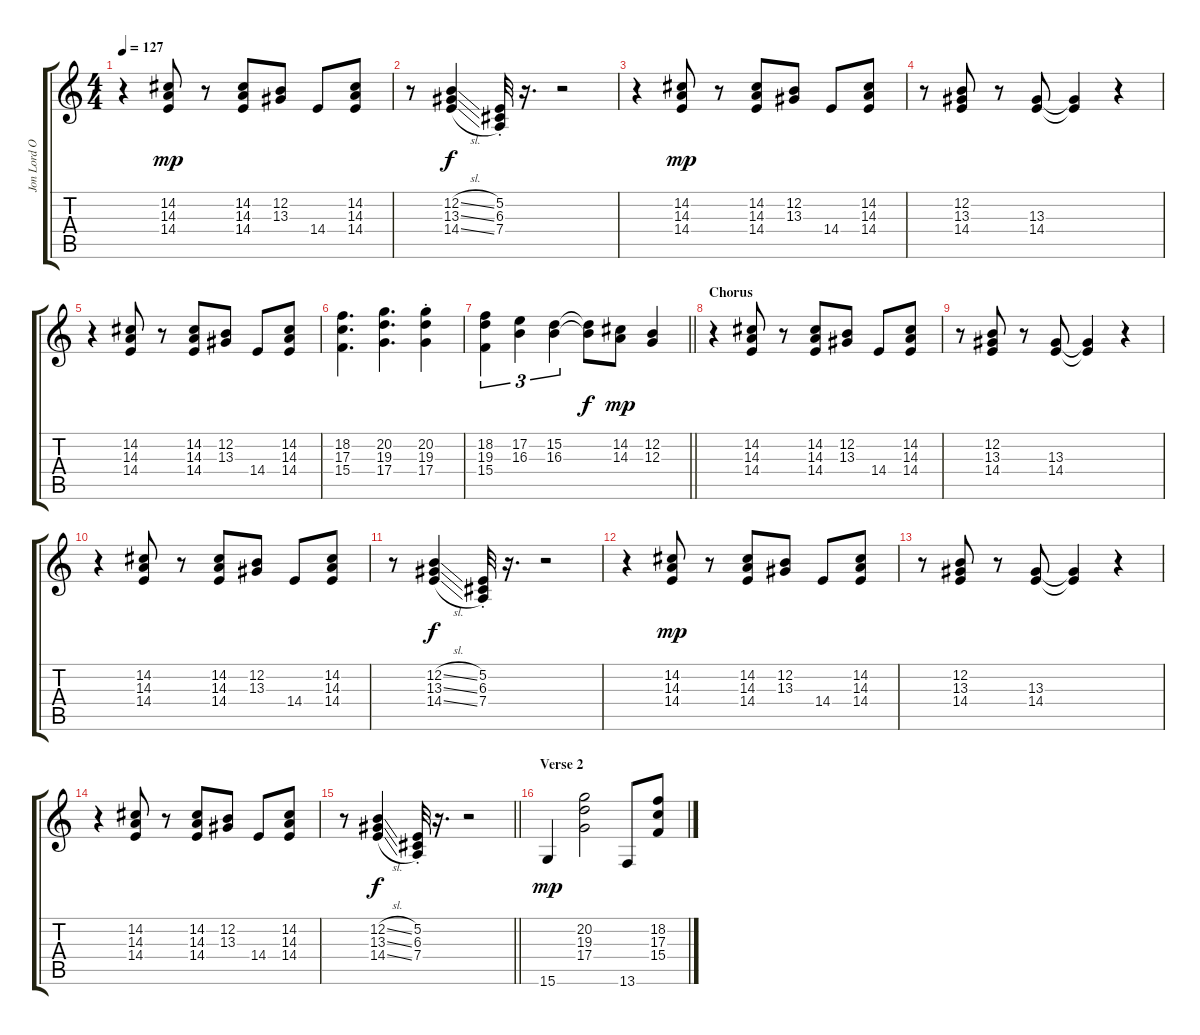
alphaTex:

\track ("Jon Lord Organ" "Jon Lord O") {instrument rockorgan}
\staff {score tabs}
\tuning (E4 B3 G3 D3 A2 E2) {hide}
\ts (4 4)
\tempo 127
\clef g2
\ks c
r.4{dy mp} (14.2 14.3 14.4).8 r.8 (14.2 14.3 14.4).8 (12.2 13.3).8 14.4.8 (14.2 14.3 14.4).8 |
r.8 (12.2{sl} 13.3{sl} 14.4{sl}).4{dy f} (5.2{st} 6.3{st} 7.4{st}).32 r.16{d} r.2 |
r.4 (14.2 14.3 14.4).8{dy mp} r.8 (14.2 14.3 14.4).8 (12.2 13.3).8 14.4.8 (14.2 14.3 14.4).8 |
r.8 (12.2 13.3 14.4).8 r.8 (13.3 14.4).8 (13.3{t} 14.4{t}).4 r.4 |
r.4 (14.2 14.3 14.4).8 r.8 (14.2 14.3 14.4).8 (12.2 13.3).8 14.4.8 (14.2 14.3 14.4).8 |
(18.2 17.3 15.4).4{d} (20.2 19.3 17.4).4{d} (20.2{st} 19.3{st} 17.4{st}).4 |
\barLineRight lightlight
(18.2 19.3 15.4).4{tu (3 2)} (17.2 16.3).4{tu (3 2)} (15.2 16.3).4{tu (3 2)} (15.2{t} 16.3{t}).8{dy f} (14.2 14.3).8{dy mp} (12.2 12.3).4 |
\section ("" "Chorus")
r.4{volume 4} (14.2 14.3 14.4).8 r.8 (14.2 14.3 14.4).8 (12.2 13.3).8 14.4.8 (14.2 14.3 14.4).8 |
r.8 (12.2 13.3 14.4).8 r.8 (13.3 14.4).8 (13.3{t} 14.4{t}).4 r.4 |
r.4 (14.2 14.3 14.4).8 r.8 (14.2 14.3 14.4).8 (12.2 13.3).8 14.4.8 (14.2 14.3 14.4).8 |
r.8 (12.2{sl} 13.3{sl} 14.4{sl}).4{dy f} (5.2{st} 6.3{st} 7.4{st}).32 r.16{d} r.2 |
r.4 (14.2 14.3 14.4).8{dy mp} r.8 (14.2 14.3 14.4).8 (12.2 13.3).8 14.4.8 (14.2 14.3 14.4).8 |
r.8 (12.2 13.3 14.4).8 r.8 (13.3 14.4).8 (13.3{t} 14.4{t}).4 r.4 |
r.4 (14.2 14.3 14.4).8 r.8 (14.2 14.3 14.4).8 (12.2 13.3).8 14.4.8 (14.2 14.3 14.4).8 |
\barLineRight lightlight
r.8 (12.2{sl} 13.3{sl} 14.4{sl}).4{dy f} (5.2{st} 6.3{st} 7.4{st}).32 r.16{d} r.2 |
\section ("" "Verse 2")
15.6.4{dy mp volume 8} (20.2 19.3 17.4).2 13.6.8 (18.2 17.3 15.4).8
